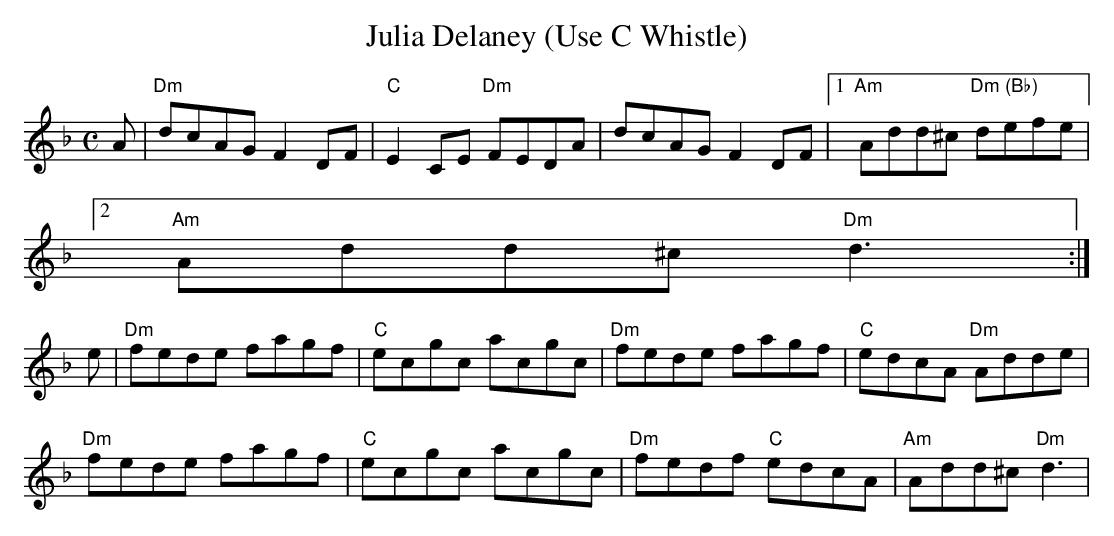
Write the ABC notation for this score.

X:1
T:Julia Delaney (Use C Whistle)
M:C
L:1/8
K:D Minor
A|"Dm"dcAG F2DF|"C"E2CE "Dm"FEDA|dcAG F2DF|1) "Am"Add^c "Dm (Bb)"defe|2)
 "Am"Add^c "Dm"d3:|
e|"Dm"fede fagf|"C"ecgc acgc|"Dm"fede fagf|"C"edcA "Dm"Adde|
"Dm"fede fagf|"C"ecgc acgc|"Dm"fedf "C"edcA|"Am"Add^c "Dm"d3|
